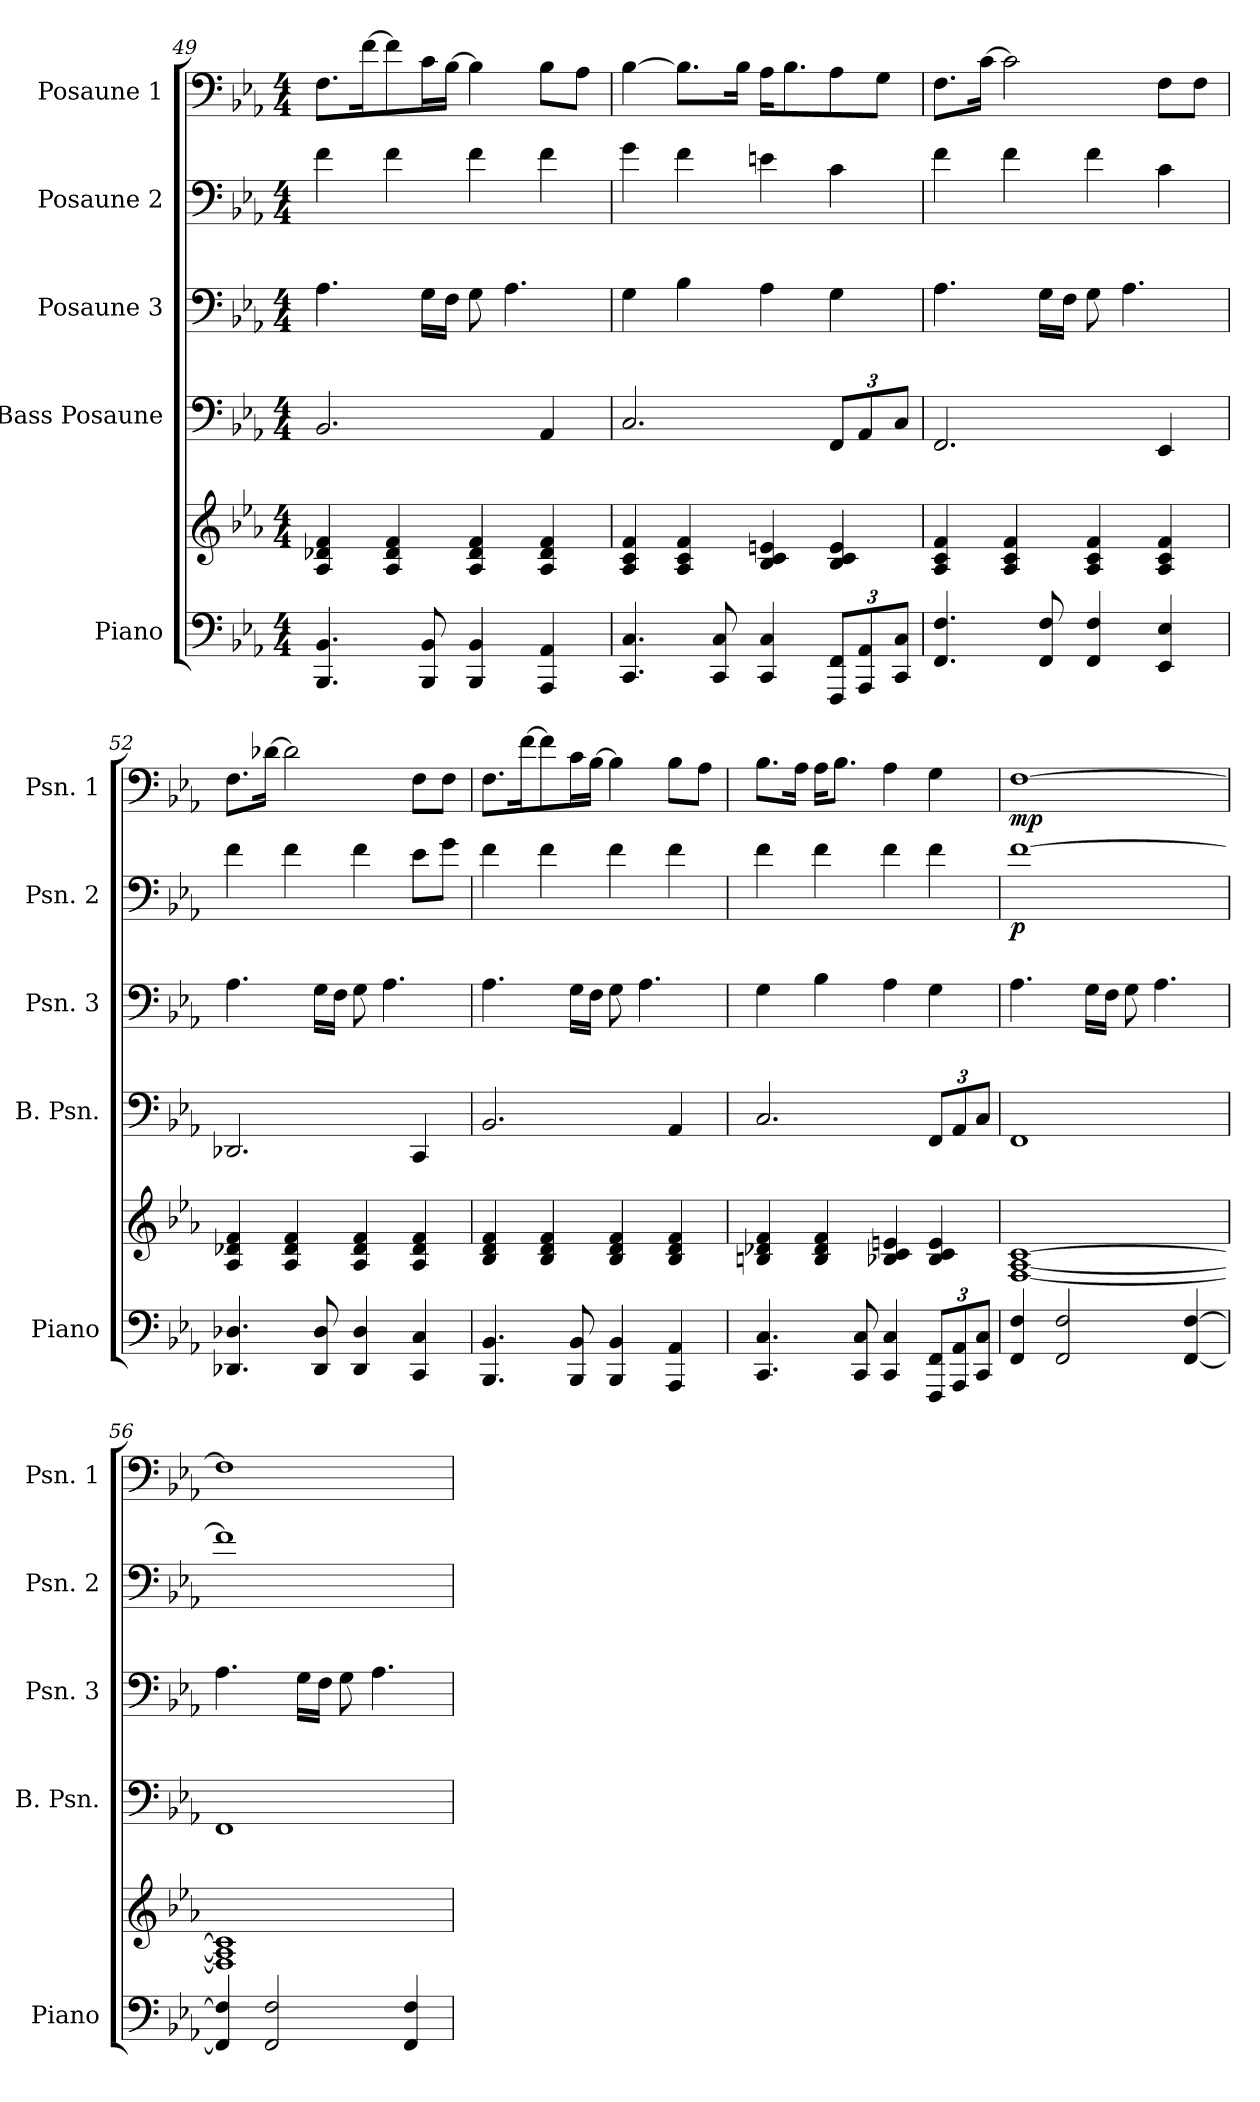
**kern	**kern	**kern	**kern	**kern	**dynam	**kern	**dynam
*part5	*part5	*part4	*part3	*part2	*part2	*part1	*part1
*staff6	*staff5	*staff4	*staff3	*staff2	*staff2	*staff1	*staff1
*I"Piano	*	*I"Bass Posaune	*I"Posaune 3	*I"Posaune 2	*	*I"Posaune 1	*
*I'Piano	*	*I'B. Psn.	*I'Psn. 3	*I'Psn. 2	*	*I'Psn. 1	*
*clefF4	*clefG2	*clefF4	*clefF4	*clefF4	*	*clefF4	*
*k[b-e-a-]	*k[b-e-a-]	*k[b-e-a-]	*k[b-e-a-]	*k[b-e-a-]	*	*k[b-e-a-]	*
*E-:	*E-:	*E-:	*E-:	*E-:	*	*E-:	*
*M4/4	*M4/4	*M4/4	*M4/4	*M4/4	*	*M4/4	*
=49	=49	=49	=49	=49	=49	=49	=49
4.BBB-/ 4.BB-/	4A-/ 4d-X/ 4f/	2.BB-/	4.A-\	4f\	.	8.F\L	.
.	.	.	.	.	.	[16f\K	.
.	4A-/ 4d-/ 4f/	.	.	4f\	.	8f\]	.
8BBB-/ 8BB-/	.	.	16G\LL	.	.	16c\L	.
.	.	.	16F\JJ	.	.	[16B-\JJ	.
4BBB-/ 4BB-/	4A-/ 4d-/ 4f/	.	8G\	4f\	.	4B-\]	.
.	.	.	4.A-\	.	.	.	.
4AAA-/ 4AA-/	4A-/ 4d-/ 4f/	4AA-/	.	4f\	.	8B-\L	.
.	.	.	.	.	.	8A-\J	.
=50	=50	=50	=50	=50	=50	=50	=50
4.CC/ 4.C/	4A-/ 4c/ 4f/	2.C/	4G\	4g\	.	[4B-\	.
.	4A-/ 4c/ 4f/	.	4B-\	4f\	.	8.B-\L]	.
8CC/ 8C/	.	.	.	.	.	.	.
.	.	.	.	.	.	16B-\Jk	.
4CC/ 4C/	4B-/ 4c/ 4en/	.	4A-\	4en\	.	16A-\KL	.
.	.	.	.	.	.	8.B-\	.
*Xbrackettup	*	*Xbrackettup	*	*	*	*	*
12FFF/ 12FF/L	4B-/ 4c/ 4e/	12FF/L	4G\	4c\	.	8A-\	.
12AAA-/ 12AA-/	.	12AA-/	.	.	.	.	.
.	.	.	.	.	.	8G\J	.
12CC/ 12C/J	.	12C/J	.	.	.	.	.
!!LO:LB:g=z
=51	=51	=51	=51	=51	=51	=51	=51
4.FF/ 4.F/	4A-/ 4c/ 4f/	2.FF/	4.A-\	4f\	.	8.F\L	.
.	.	.	.	.	.	[16c\Jk	.
.	4A-/ 4c/ 4f/	.	.	4f\	.	2c\]	.
8FF/ 8F/	.	.	16G\LL	.	.	.	.
.	.	.	16F\JJ	.	.	.	.
4FF/ 4F/	4A-/ 4c/ 4f/	.	8G\	4f\	.	.	.
.	.	.	4.A-\	.	.	.	.
4EE-/ 4E-/	4A-/ 4c/ 4f/	4EE-/	.	4c\	.	8F\L	.
.	.	.	.	.	.	8F\J	.
=52	=52	=52	=52	=52	=52	=52	=52
4.DD-X/ 4.D-X/	4A-/ 4d-X/ 4f/	2.DD-X/	4.A-\	4f\	.	8.F\L	.
.	.	.	.	.	.	[16d-X\Jk	.
.	4A-/ 4d-/ 4f/	.	.	4f\	.	2d-\]	.
8DD-/ 8D-/	.	.	16G\LL	.	.	.	.
.	.	.	16F\JJ	.	.	.	.
4DD-/ 4D-/	4A-/ 4d-/ 4f/	.	8G\	4f\	.	.	.
.	.	.	4.A-\	.	.	.	.
4CC/ 4C/	4A-/ 4d-/ 4f/	4CC/	.	8e-\L	.	8F\L	.
.	.	.	.	8g\J	.	8F\J	.
=53	=53	=53	=53	=53	=53	=53	=53
4.BBB-/ 4.BB-/	4B-/ 4d/ 4f/	2.BB-/	4.A-\	4f\	.	8.F\L	.
.	.	.	.	.	.	[16f\K	.
.	4B-/ 4d/ 4f/	.	.	4f\	.	8f\]	.
8BBB-/ 8BB-/	.	.	16G\LL	.	.	16c\L	.
.	.	.	16F\JJ	.	.	[16B-\JJ	.
4BBB-/ 4BB-/	4B-/ 4d/ 4f/	.	8G\	4f\	.	4B-\]	.
.	.	.	4.A-\	.	.	.	.
4AAA-/ 4AA-/	4B-/ 4d/ 4f/	4AA-/	.	4f\	.	8B-\L	.
.	.	.	.	.	.	8A-\J	.
=54	=54	=54	=54	=54	=54	=54	=54
4.CC/ 4.C/	4Bn/ 4d-X/ 4f/	2.C/	4G\	4f\	.	8.B-\L	.
.	.	.	.	.	.	16A-\Jk	.
.	4B/ 4d-/ 4f/	.	4B-\	4f\	.	16A-\KL	.
.	.	.	.	.	.	8.B-\J	.
8CC/ 8C/	.	.	.	.	.	.	.
4CC/ 4C/	4B-X/ 4c/ 4en/	.	4A-\	4f\	.	4A-\	.
12FFF/ 12FF/L	4B-/ 4c/ 4e/	12FF/L	4G\	4f\	.	4G\	.
12AAA-/ 12AA-/	.	12AA-/	.	.	.	.	.
12CC/ 12C/J	.	12C/J	.	.	.	.	.
!!LO:PB:g=z
=55	=55	=55	=55	=55	=55	=55	=55
!	!	!	!	!	!LO:DY:b	!	!LO:DY:b
4FF/ 4F/	[1F [1A- [1c	1FF	4.A-\	[1f	p	[1F	mp
2FF/ 2F/	.	.	.	.	.	.	.
.	.	.	16G\LL	.	.	.	.
.	.	.	16F\JJ	.	.	.	.
.	.	.	8G\	.	.	.	.
.	.	.	4.A-\	.	.	.	.
[4FF/ [4F/	.	.	.	.	.	.	.
=56	=56	=56	=56	=56	=56	=56	=56
4FF/] 4F/]	1F] 1A-] 1c]	1FF	4.A-\	1f]	.	1F]	.
2FF/ 2F/	.	.	.	.	.	.	.
.	.	.	16G\LL	.	.	.	.
.	.	.	16F\JJ	.	.	.	.
.	.	.	8G\	.	.	.	.
.	.	.	4.A-\	.	.	.	.
4FF/ 4F/	.	.	.	.	.	.	.
=	=	=	=	=	=	=	=
*-	*-	*-	*-	*-	*-	*-	*-
